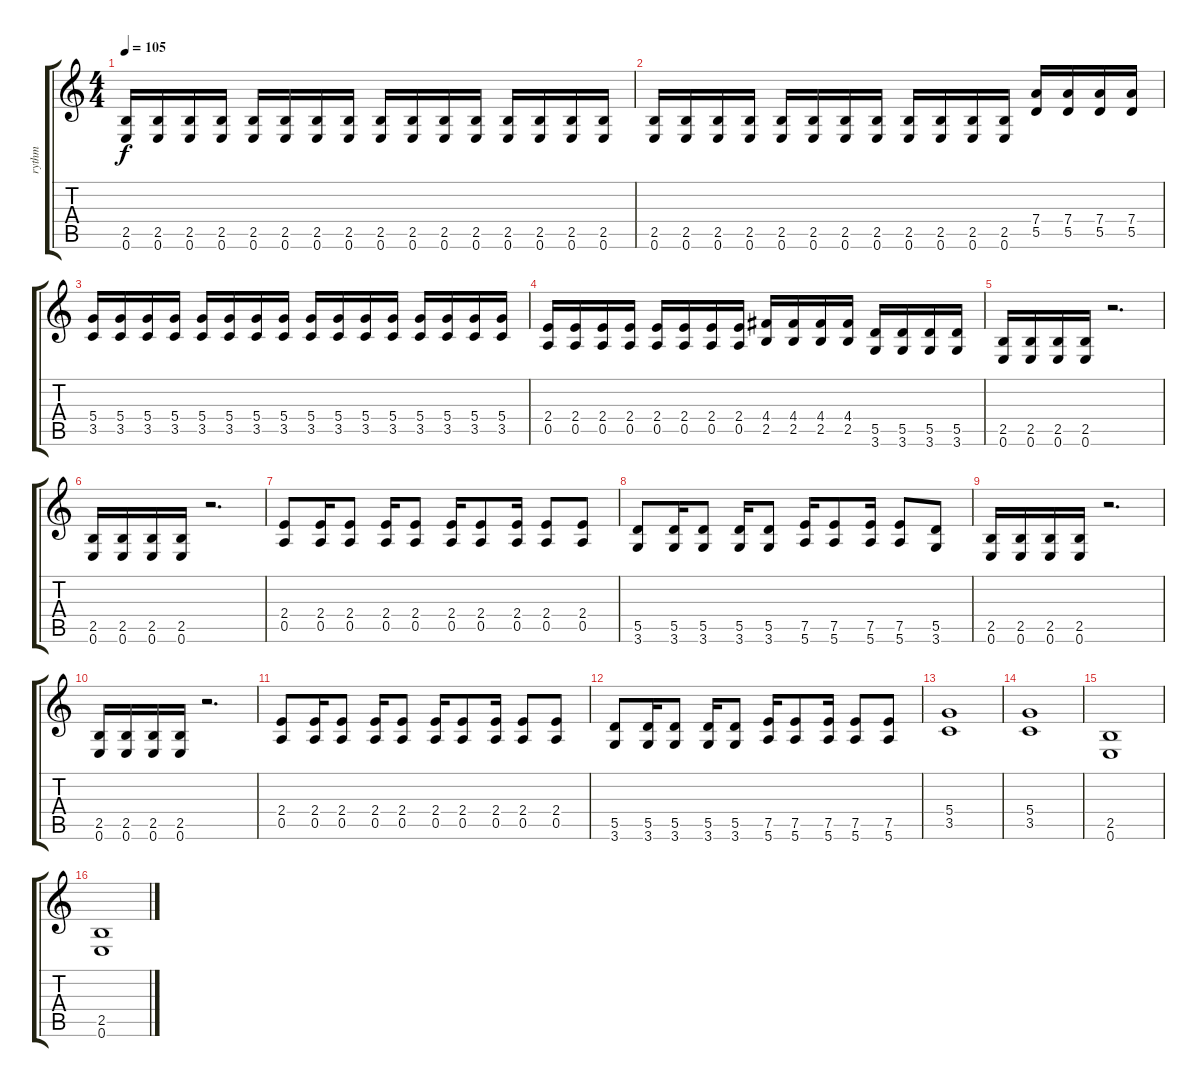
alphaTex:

\track ("rythm" "rythm") {instrument distortionguitar}
\staff {score tabs}
\tuning (E4 B3 G3 D3 A2 E2) {hide}
\ts (4 4)
\tempo 105
\clef g2
\ks c
(2.5 0.6).16{dy f} (2.5 0.6).16 (2.5 0.6).16 (2.5 0.6).16 (2.5 0.6).16 (2.5 0.6).16 (2.5 0.6).16 (2.5 0.6).16 (2.5 0.6).16 (2.5 0.6).16 (2.5 0.6).16 (2.5 0.6).16 (2.5 0.6).16 (2.5 0.6).16 (2.5 0.6).16 (2.5 0.6).16 |
(2.5 0.6).16 (2.5 0.6).16 (2.5 0.6).16 (2.5 0.6).16 (2.5 0.6).16 (2.5 0.6).16 (2.5 0.6).16 (2.5 0.6).16 (2.5 0.6).16 (2.5 0.6).16 (2.5 0.6).16 (2.5 0.6).16 (7.4 5.5).16 (7.4 5.5).16 (7.4 5.5).16 (7.4 5.5).16 |
(5.4 3.5).16 (5.4 3.5).16 (5.4 3.5).16 (5.4 3.5).16 (5.4 3.5).16 (5.4 3.5).16 (5.4 3.5).16 (5.4 3.5).16 (5.4 3.5).16 (5.4 3.5).16 (5.4 3.5).16 (5.4 3.5).16 (5.4 3.5).16 (5.4 3.5).16 (5.4 3.5).16 (5.4 3.5).16 |
(2.4 0.5).16 (2.4 0.5).16 (2.4 0.5).16 (2.4 0.5).16 (2.4 0.5).16 (2.4 0.5).16 (2.4 0.5).16 (2.4 0.5).16 (4.4 2.5).16 (4.4 2.5).16 (4.4 2.5).16 (4.4 2.5).16 (5.5 3.6).16 (5.5 3.6).16 (5.5 3.6).16 (5.5 3.6).16 |
(2.5 0.6).16 (2.5 0.6).16 (2.5 0.6).16 (2.5 0.6).16 r.2{d} |
(2.5 0.6).16 (2.5 0.6).16 (2.5 0.6).16 (2.5 0.6).16 r.2{d} |
(2.4 0.5).8 (2.4 0.5).16 (2.4 0.5).8 (2.4 0.5).16 (2.4 0.5).8 (2.4 0.5).16 (2.4 0.5).8 (2.4 0.5).16 (2.4 0.5).8 (2.4 0.5).8 |
(5.5 3.6).8 (5.5 3.6).16 (5.5 3.6).8 (5.5 3.6).16 (5.5 3.6).8 (7.5 5.6).16 (7.5 5.6).8 (7.5 5.6).16 (7.5 5.6).8 (5.5 3.6).8 |
(2.5 0.6).16 (2.5 0.6).16 (2.5 0.6).16 (2.5 0.6).16 r.2{d} |
(2.5 0.6).16 (2.5 0.6).16 (2.5 0.6).16 (2.5 0.6).16 r.2{d} |
(2.4 0.5).8 (2.4 0.5).16 (2.4 0.5).8 (2.4 0.5).16 (2.4 0.5).8 (2.4 0.5).16 (2.4 0.5).8 (2.4 0.5).16 (2.4 0.5).8 (2.4 0.5).8 |
(5.5 3.6).8 (5.5 3.6).16 (5.5 3.6).8 (5.5 3.6).16 (5.5 3.6).8 (7.5 5.6).16 (7.5 5.6).8 (7.5 5.6).16 (7.5 5.6).8 (7.5 5.6).8 |
(5.4 3.5).1 |
(5.4 3.5).1 |
(2.5 0.6).1 |
(2.5 0.6).1
